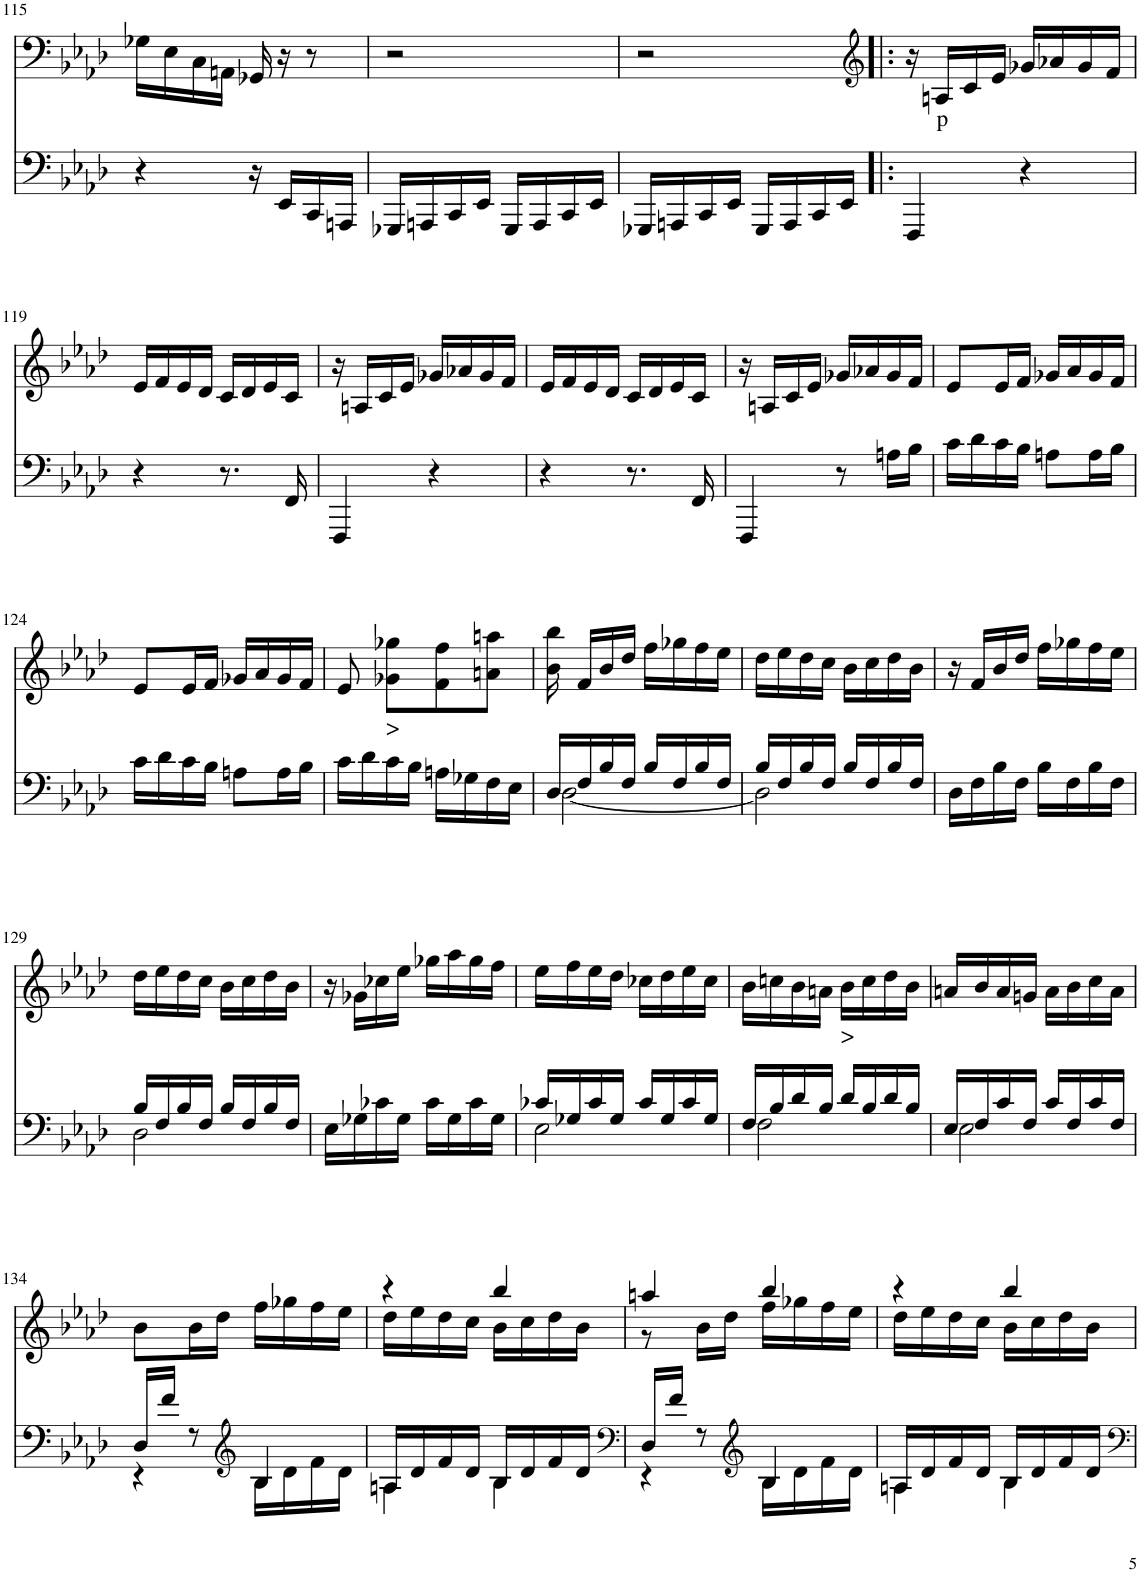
**kern	**kern	**text
*part2	*part1	*part1
*staff2	*staff1	*staff1
*I"piano	*I"piano	*
*I'Pno	*I'Pno	*
!!LO:PB:g=z
*clefF4	*clefF4	*
*k[b-e-a-d-]	*k[b-e-a-d-]	*
*f:	*f:	*
*M2/4	*M2/4	*
=115	=115	=115
4r	16G-X\LL	.
.	16E-\	.
.	16C\	.
.	16AAn\JJ	.
16r	16GG-X/	.
16EE-/LL	16r	.
16CC/	8r	.
16AAAn/JJ	.	.
=116	=116	=116
16GGG-X/LL	2r	.
16AAAn/	.	.
16CC/	.	.
16EE-/JJ	.	.
16GGG-/LL	.	.
16AAA/	.	.
16CC/	.	.
16EE-/JJ	.	.
=117	=117	=117
16GGG-X/LL	2r	.
16AAAn/	.	.
16CC/	.	.
16EE-/JJ	.	.
16GGG-/LL	.	.
16AAA/	.	.
16CC/	.	.
16EE-/JJ	.	.
=118!|:	=118!|:	=118!|:
*	*clefG2	*
4FFF/	16r	.
!	!	!LO:LY:b
.	16An/LL	p
.	16c/	.
.	16e-/JJ	.
4r	16g-X/LL	.
.	16a-X/	.
.	16g-/	.
.	16f/JJ	.
!!LO:LB:g=z
=119	=119	=119
4r	16e-/LL	.
.	16f/	.
.	16e-/	.
.	16d-/JJ	.
8.r	16c/LL	.
.	16d-/	.
.	16e-/	.
16FF/	16c/JJ	.
=120	=120	=120
4FFF/	16r	.
.	16An/LL	.
.	16c/	.
.	16e-/JJ	.
4r	16g-X/LL	.
.	16a-X/	.
.	16g-/	.
.	16f/JJ	.
=121	=121	=121
4r	16e-/LL	.
.	16f/	.
.	16e-/	.
.	16d-/JJ	.
8.r	16c/LL	.
.	16d-/	.
.	16e-/	.
16FF/	16c/JJ	.
=122	=122	=122
4FFF/	16r	.
.	16An/LL	.
.	16c/	.
.	16e-/JJ	.
8r	16g-X/LL	.
.	16a-X/	.
16An\LL	16g-/	.
16B-\JJ	16f/JJ	.
=123	=123	=123
16c\LL	8e-/L	.
16d-\	.	.
16c\	16e-/L	.
16B-\JJ	16f/JJ	.
8An\L	16g-X/LL	.
.	16a-/	.
16A\L	16g-/	.
16B-\JJ	16f/JJ	.
!!LO:LB:g=z
=124	=124	=124
16c\LL	8e-/L	.
16d-\	.	.
16c\	16e-/L	.
16B-\JJ	16f/JJ	.
8An\L	16g-X/LL	.
.	16a-/	.
16A\L	16g-/	.
16B-\JJ	16f/JJ	.
=125	=125	=125
16c\LL	8e-/	.
16d-\	.	.
!	!	!LO:LY:b
16c\	8g-X\ 8gg-X\L	>
16B-\JJ	.	.
16An\LL	8f\ 8ff\	.
16G-X\	.	.
16F\	8an\ 8aan\J	.
16E-\JJ	.	.
=126	=126	=126
*^	*	*
16D-/LL	[2D-\	16b-\ 16bb-\	.
16F/	.	16f/LL	.
16B-/	.	16b-/	.
16F/JJ	.	16dd-/JJ	.
16B-/LL	.	16ff\LL	.
16F/	.	16gg-X\	.
16B-/	.	16ff\	.
16F/JJ	.	16ee-\JJ	.
=127	=127	=127	=127
16B-/LL	2D-\]	16dd-\LL	.
16F/	.	16ee-\	.
16B-/	.	16dd-\	.
16F/JJ	.	16cc\JJ	.
16B-/LL	.	16b-\LL	.
16F/	.	16cc\	.
16B-/	.	16dd-\	.
16F/JJ	.	16b-\JJ	.
*v	*v	*	*
=128	=128	=128
16D-\LL	16r	.
16F\	16f/LL	.
16B-\	16b-/	.
16F\JJ	16dd-/JJ	.
16B-\LL	16ff\LL	.
16F\	16gg-X\	.
16B-\	16ff\	.
16F\JJ	16ee-\JJ	.
!!LO:LB:g=z
=129	=129	=129
*^	*	*
16B-/LL	2D-\	16dd-\LL	.
16F/	.	16ee-\	.
16B-/	.	16dd-\	.
16F/JJ	.	16cc\JJ	.
16B-/LL	.	16b-\LL	.
16F/	.	16cc\	.
16B-/	.	16dd-\	.
16F/JJ	.	16b-\JJ	.
*v	*v	*	*
=130	=130	=130
16E-\LL	16r	.
16G-X\	16g-X\LL	.
16c-X\	16cc-X\	.
16G-\JJ	16ee-\JJ	.
16c-\LL	16gg-X\LL	.
16G-\	16aa-\	.
16c-\	16gg-\	.
16G-\JJ	16ff\JJ	.
=131	=131	=131
*^	*	*
16c-X/LL	2E-\	16ee-\LL	.
16G-X/	.	16ff\	.
16c-/	.	16ee-\	.
16G-/JJ	.	16dd-\JJ	.
16c-/LL	.	16cc-X\LL	.
16G-/	.	16dd-\	.
16c-/	.	16ee-\	.
16G-/JJ	.	16cc-\JJ	.
=132	=132	=132	=132
16F/LL	2F\	16b-\LL	.
16B-/	.	16ccn\	.
16d-/	.	16b-\	.
16B-/JJ	.	16an\JJ	.
!	!	!	!LO:LY:b
16d-/LL	.	16b-\LL	>
16B-/	.	16cc\	.
16d-/	.	16dd-\	.
16B-/JJ	.	16b-\JJ	.
=133	=133	=133	=133
16E-/LL	2E-\	16an/LL	.
16F/	.	16b-/	.
16c/	.	16a/	.
16F/JJ	.	16gn/JJ	.
16c/LL	.	16a\LL	.
16F/	.	16b-\	.
16c/	.	16cc\	.
16F/JJ	.	16a\JJ	.
!!LO:LB:g=z
=134	=134	=134	=134
16D-/LL	4r	8b-\L	.
16f/JJ	.	.	.
8r	.	16b-\L	.
.	.	16dd-\JJ	.
*clefG2	*	*	*
4B-/	16B-\LL	16ff\LL	.
.	16d-\	16gg-X\	.
.	16f\	16ff\	.
.	16d-\JJ	16ee-\JJ	.
=135	=135	=135	=135
*	*	*^	*
16An/LL	4A\	4r	16dd-\LL	.
16d-/	.	.	16ee-\	.
16f/	.	.	16dd-\	.
16d-/JJ	.	.	16cc\JJ	.
16B-/LL	4B-\	4bb-/	16b-\LL	.
16d-/	.	.	16cc\	.
16f/	.	.	16dd-\	.
16d-/JJ	.	.	16b-\JJ	.
=136	=136	=136	=136	=136
*clefF4	*	*	*	*
16D-/LL	4r	4aan/	8r	.
16f/JJ	.	.	.	.
8r	.	.	16b-\LL	.
.	.	.	16dd-\JJ	.
*clefG2	*	*	*	*
4B-/	16B-\LL	4bb-/	16ff\LL	.
.	16d-\	.	16gg-X\	.
.	16f\	.	16ff\	.
.	16d-\JJ	.	16ee-\JJ	.
=137	=137	=137	=137	=137
16An/LL	4A\	4r	16dd-\LL	.
16d-/	.	.	16ee-\	.
16f/	.	.	16dd-\	.
16d-/JJ	.	.	16cc\JJ	.
16B-/LL	4B-\	4bb-/	16b-\LL	.
16d-/	.	.	16cc\	.
16f/	.	.	16dd-\	.
16d-/JJ	.	.	16b-\JJ	.
*v	*v	*	*	*
*	*v	*v	*
=	=	=
*-	*-	*-
